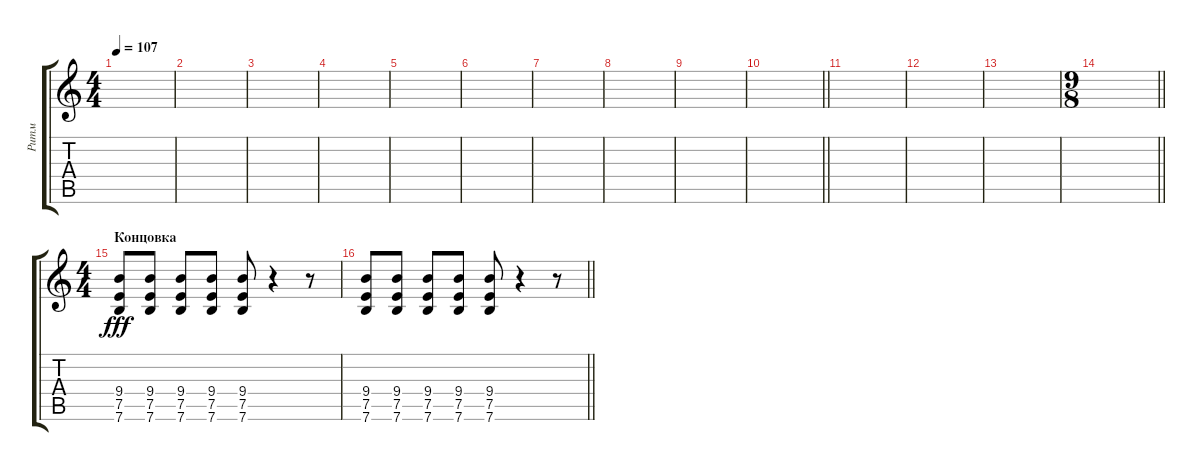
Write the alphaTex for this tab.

\track ("Ритм" "Ритм") {instrument acousticguitarsteel}
\staff {score tabs}
\tuning (E4 B3 G3 D3 A2 E2) {hide}
\ts (4 4)
\tempo 107
\clef g2
\ks c
|
|
|
|
|
|
|
|
|
\barLineRight lightlight
|
|
|
|
\ts (9 8)
\barLineRight lightlight
|
\ts (4 4)
\section ("" "Концовка")
(9.4 7.5 7.6).8{dy fff volume 7 instrument distortionguitar} (9.4 7.5 7.6).8 (9.4 7.5 7.6).8 (9.4 7.5 7.6).8 (9.4 7.5 7.6).8 r.4 r.8 |
\barLineRight lightlight
(9.4 7.5 7.6).8 (9.4 7.5 7.6).8 (9.4 7.5 7.6).8 (9.4 7.5 7.6).8 (9.4 7.5 7.6).8 r.4 r.8
